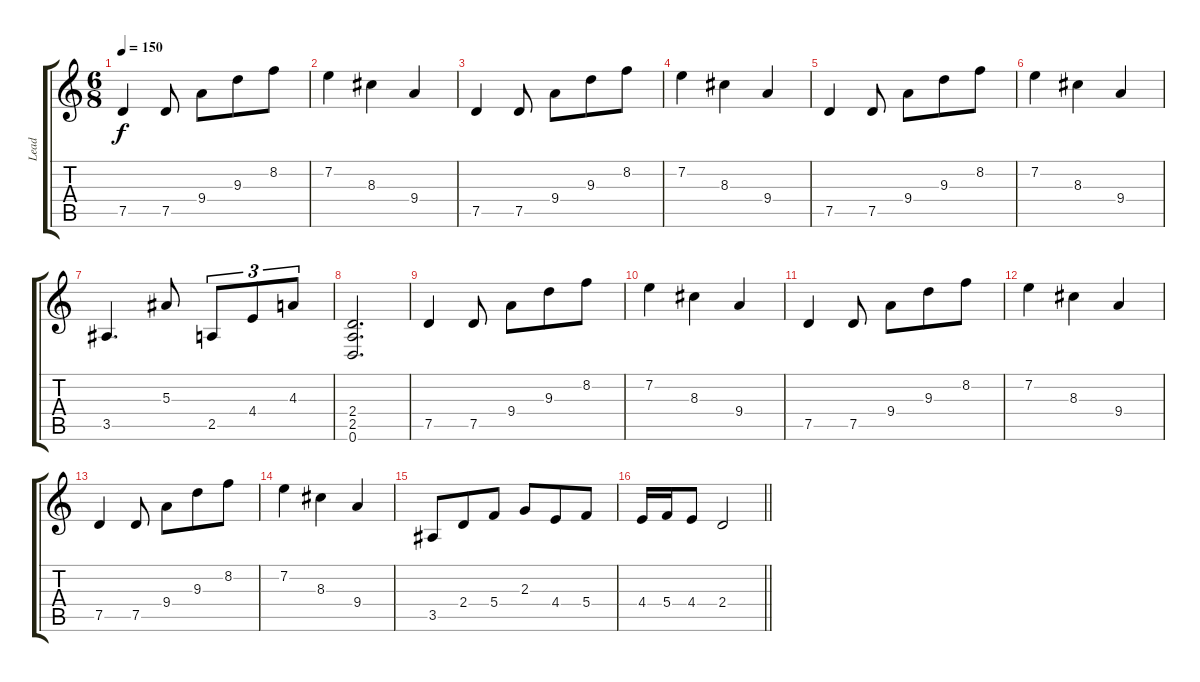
\track ("Lead" "Lead") {instrument distortionguitar}
\staff {score tabs}
\tuning (D4 A3 F3 C3 G2 D2) {hide}
\ts (6 8)
\tempo 150
\clef g2
\ks c
7.5.4{dy f} 7.5.8 9.4.8 9.3.8 8.2.8 |
7.2.4 8.3.4 9.4.4 |
7.5.4 7.5.8 9.4.8 9.3.8 8.2.8 |
7.2.4 8.3.4 9.4.4 |
7.5.4 7.5.8 9.4.8 9.3.8 8.2.8 |
7.2.4 8.3.4 9.4.4 |
3.5.4{d} 5.3.8 2.5.8{tu (3 2)} 4.4.8{tu (3 2)} 4.3.8{tu (3 2)} |
(2.4 2.5 0.6).2{d} |
7.5.4 7.5.8 9.4.8 9.3.8 8.2.8 |
7.2.4 8.3.4 9.4.4 |
7.5.4 7.5.8 9.4.8 9.3.8 8.2.8 |
7.2.4 8.3.4 9.4.4 |
7.5.4 7.5.8 9.4.8 9.3.8 8.2.8 |
7.2.4 8.3.4 9.4.4 |
3.5.8 2.4.8 5.4.8 2.3.8 4.4.8 5.4.8 |
\barLineRight lightlight
4.4.16 5.4.16 4.4.8 2.4.2
